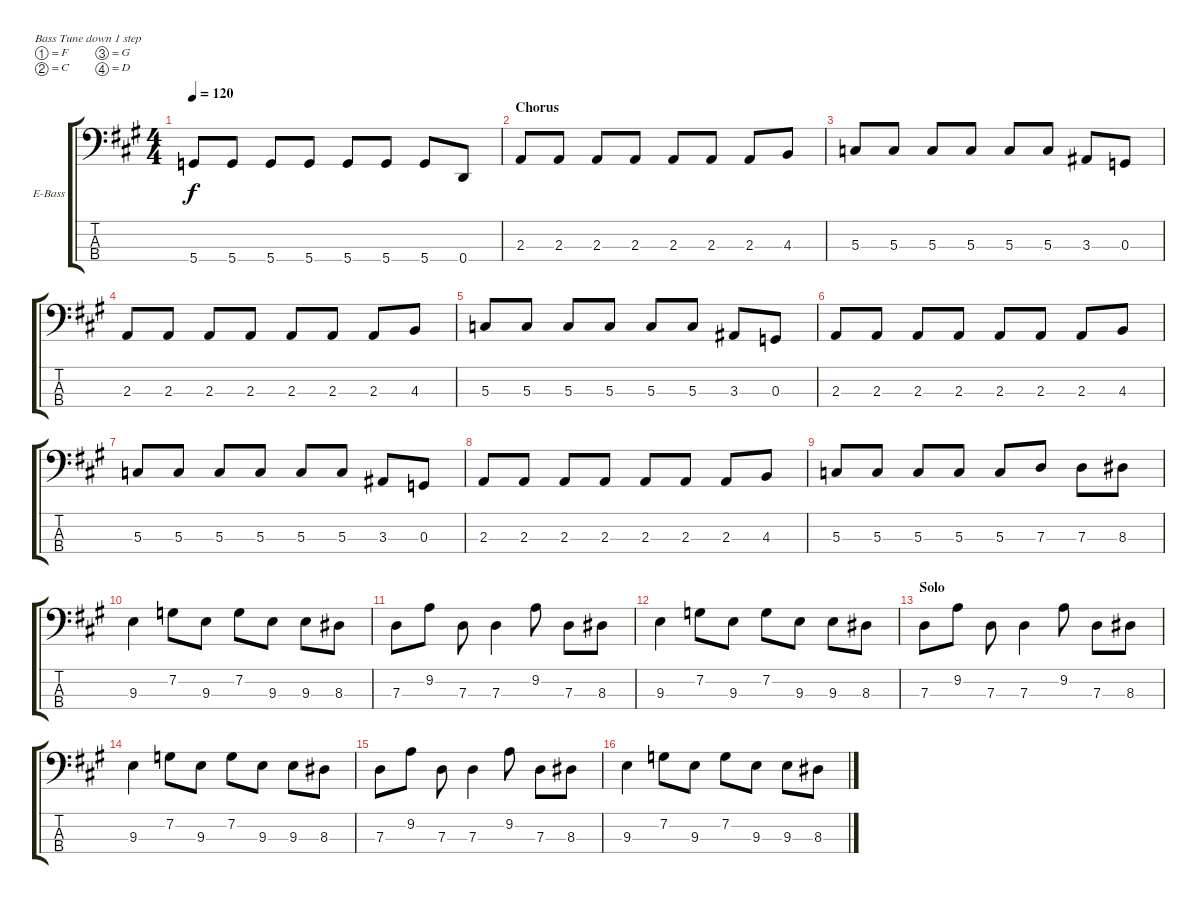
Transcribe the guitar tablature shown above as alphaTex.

\defaultSystemsLayout 4
\bracketExtendMode groupsimilarinstruments
\firstSystemTrackNameOrientation horizontal
\otherSystemsTrackNameOrientation horizontal
\track ("Bass" "E-Bass") {instrument electricbassfinger}
\staff {score tabs}
\tuning (F2 C2 G1 D1)
\ts (4 4)
\tempo 120
\clef f4
\scale
1.07062
\ks a
5.4.8{dy f} 5.4.8 5.4.8 5.4.8 5.4.8 5.4.8 5.4.8 0.4.8 |
\section ("" "Chorus")
\scale
0.929382 2.3.8 2.3.8 2.3.8 2.3.8 2.3.8 2.3.8 2.3.8 4.3.8 |
\scale
1.07062 5.3.8 5.3.8 5.3.8 5.3.8 5.3.8 5.3.8 3.3.8 0.3.8 |
\scale
0.929382 2.3.8 2.3.8 2.3.8 2.3.8 2.3.8 2.3.8 2.3.8 4.3.8 |
\scale
1.07062 5.3.8 5.3.8 5.3.8 5.3.8 5.3.8 5.3.8 3.3.8 0.3.8 |
\scale
0.929382 2.3.8 2.3.8 2.3.8 2.3.8 2.3.8 2.3.8 2.3.8 4.3.8 |
\scale
1.07062 5.3.8 5.3.8 5.3.8 5.3.8 5.3.8 5.3.8 3.3.8 0.3.8 |
\scale
0.929382 2.3.8 2.3.8 2.3.8 2.3.8 2.3.8 2.3.8 2.3.8 4.3.8 |
\scale
1.07062 5.3.8 5.3.8 5.3.8 5.3.8 5.3.8 7.3.8 7.3.8 8.3.8 |
\scale
0.929382 9.3.4 7.2.8 9.3.8 7.2.8 9.3.8 9.3.8 8.3.8 |
\scale
1.07062 7.3.8 9.2.8 7.3.8 7.3.4 9.2.8 7.3.8 8.3.8 |
\scale
0.929382 9.3.4 7.2.8 9.3.8 7.2.8 9.3.8 9.3.8 8.3.8 |
\section ("" "Solo")
\scale
1.07062 7.3.8 9.2.8 7.3.8 7.3.4 9.2.8 7.3.8 8.3.8 |
\scale
0.929382 9.3.4 7.2.8 9.3.8 7.2.8 9.3.8 9.3.8 8.3.8 |
\scale
1.07062 7.3.8 9.2.8 7.3.8 7.3.4 9.2.8 7.3.8 8.3.8 |
\scale
0.929382 9.3.4 7.2.8 9.3.8 7.2.8 9.3.8 9.3.8 8.3.8
